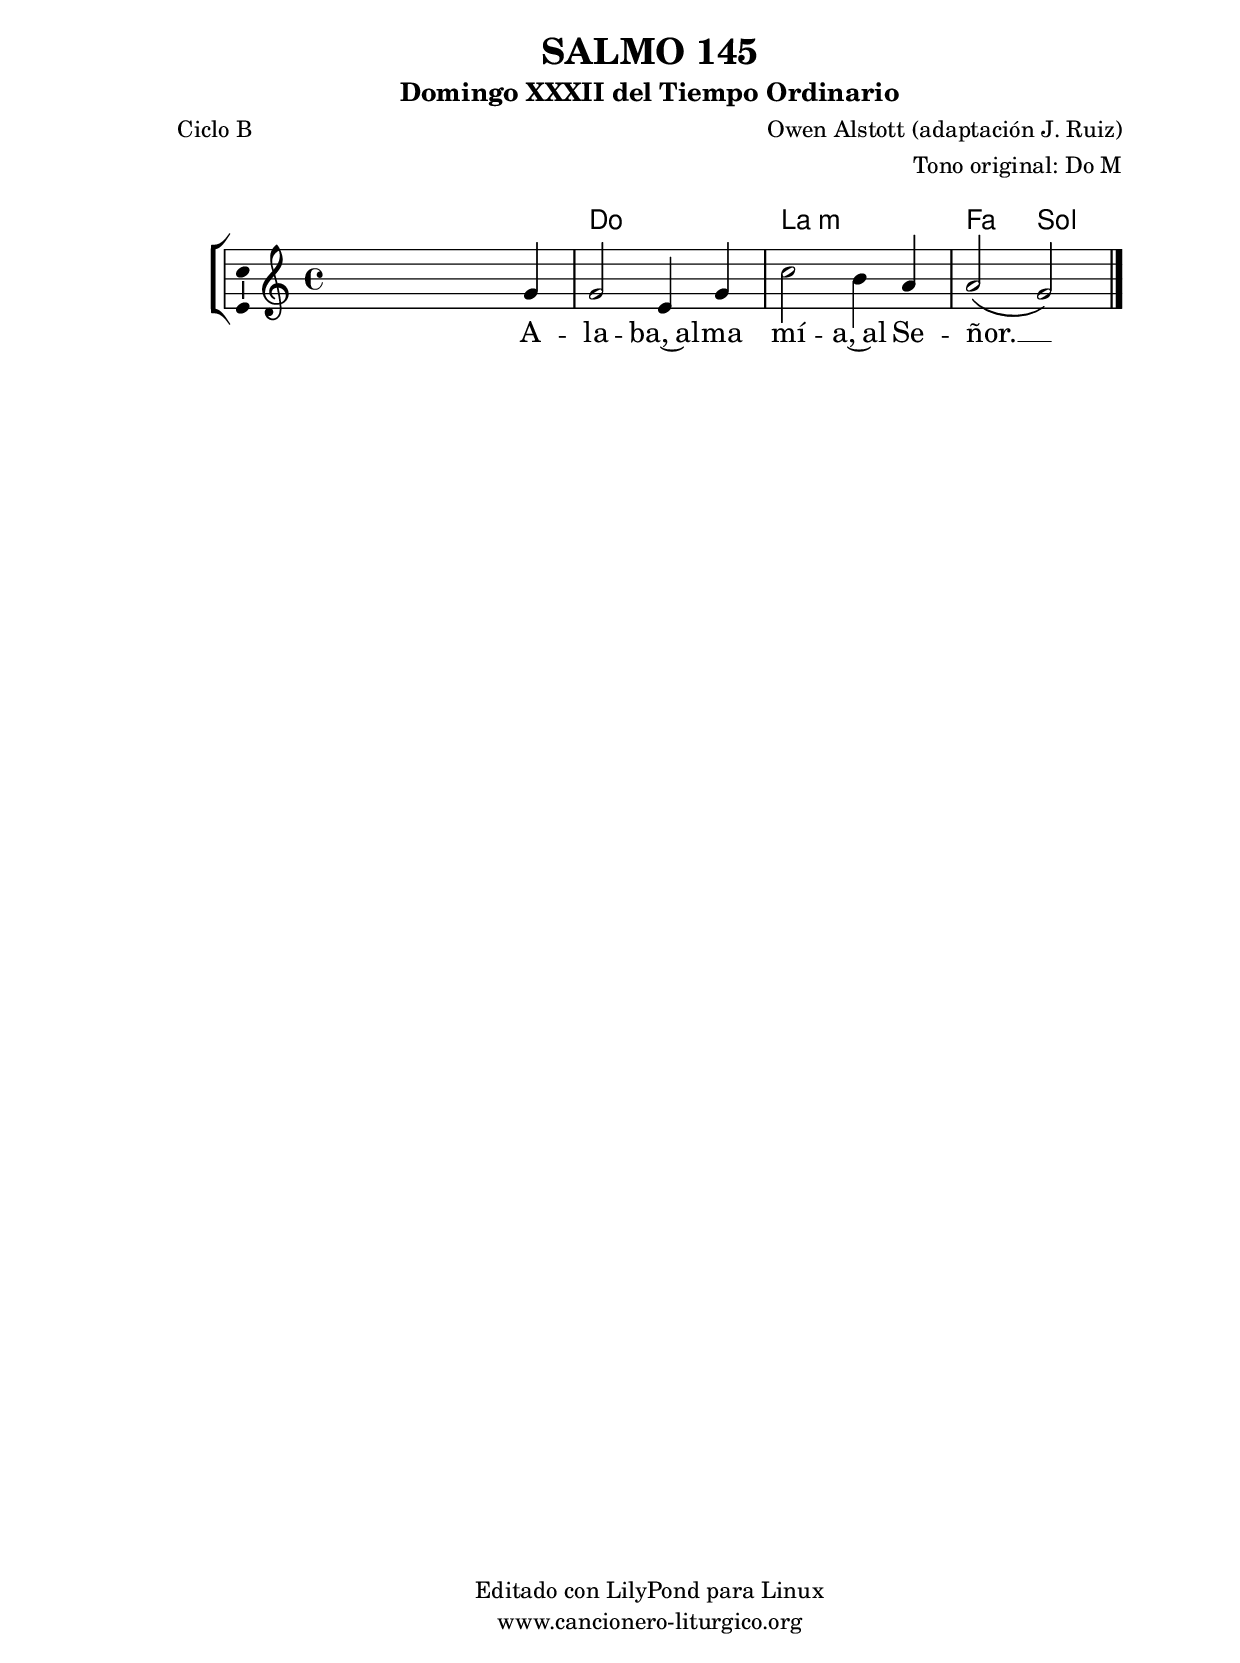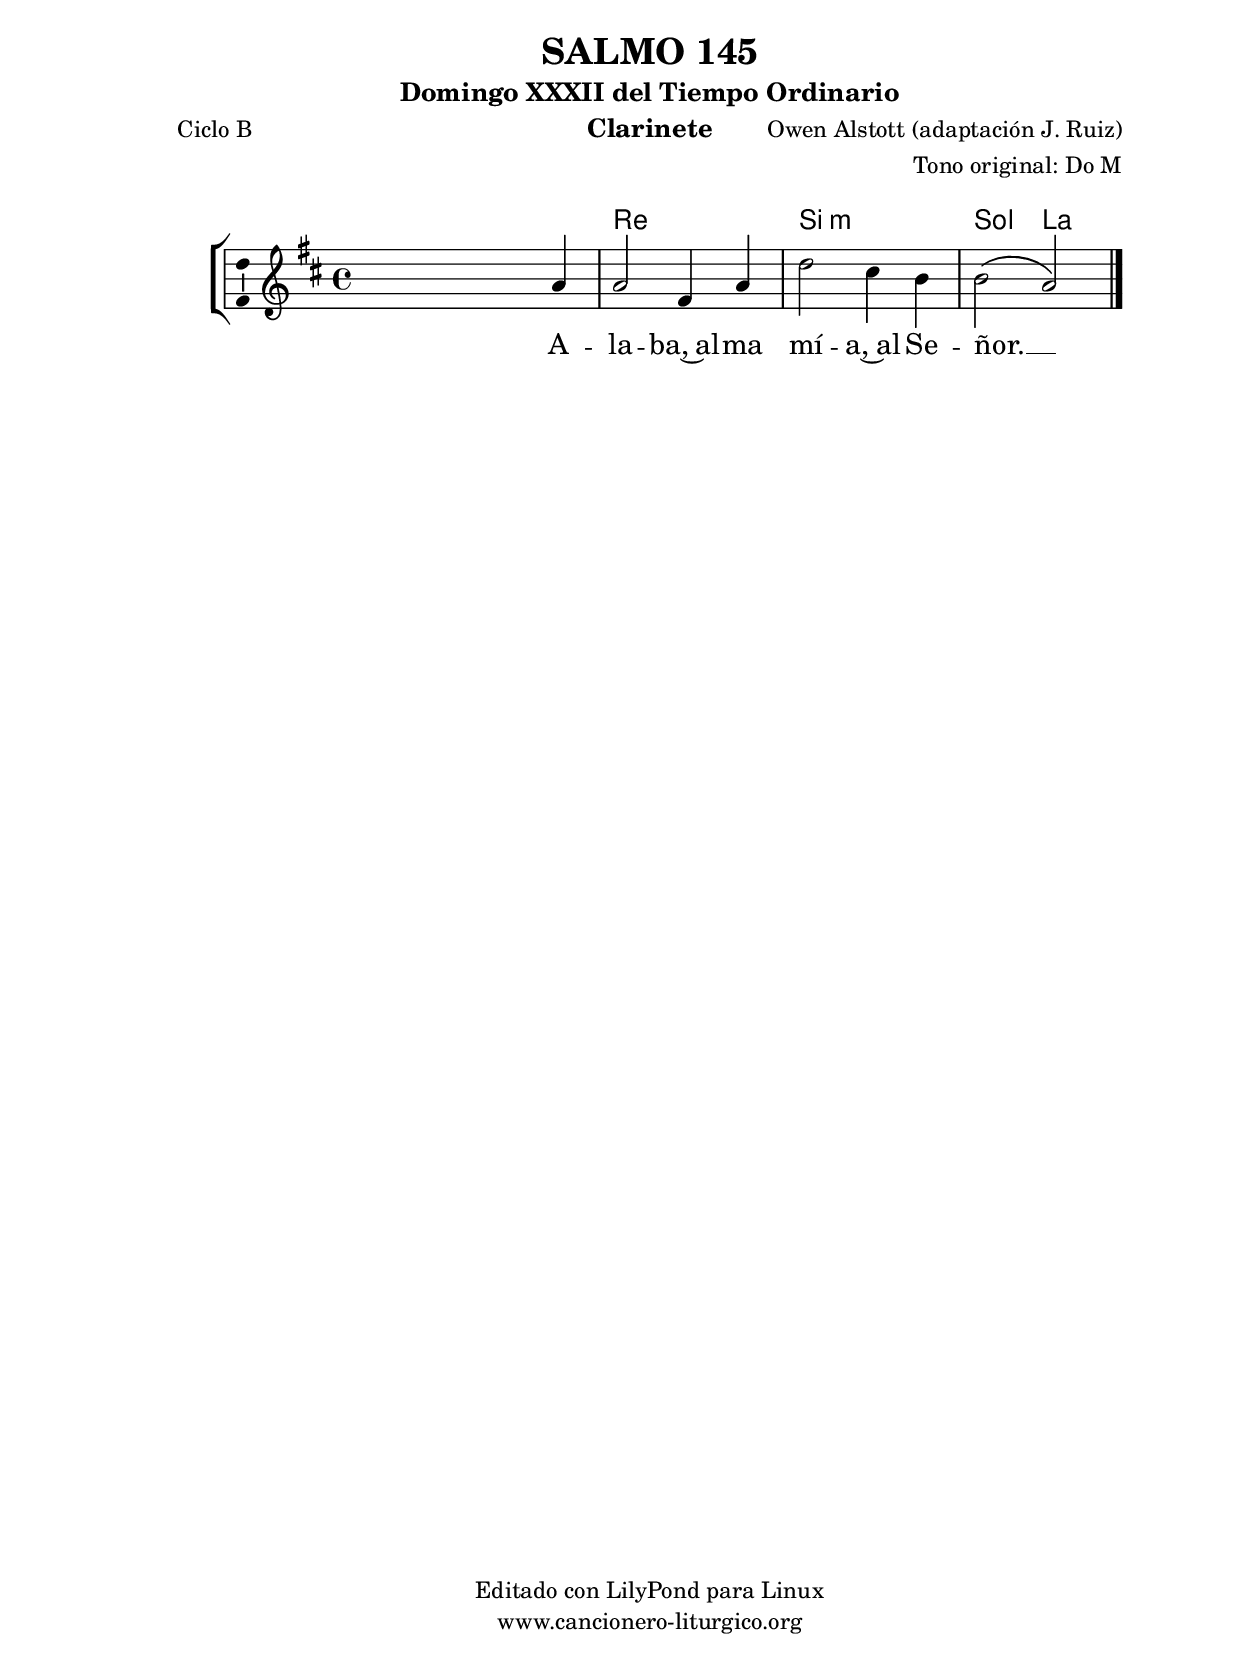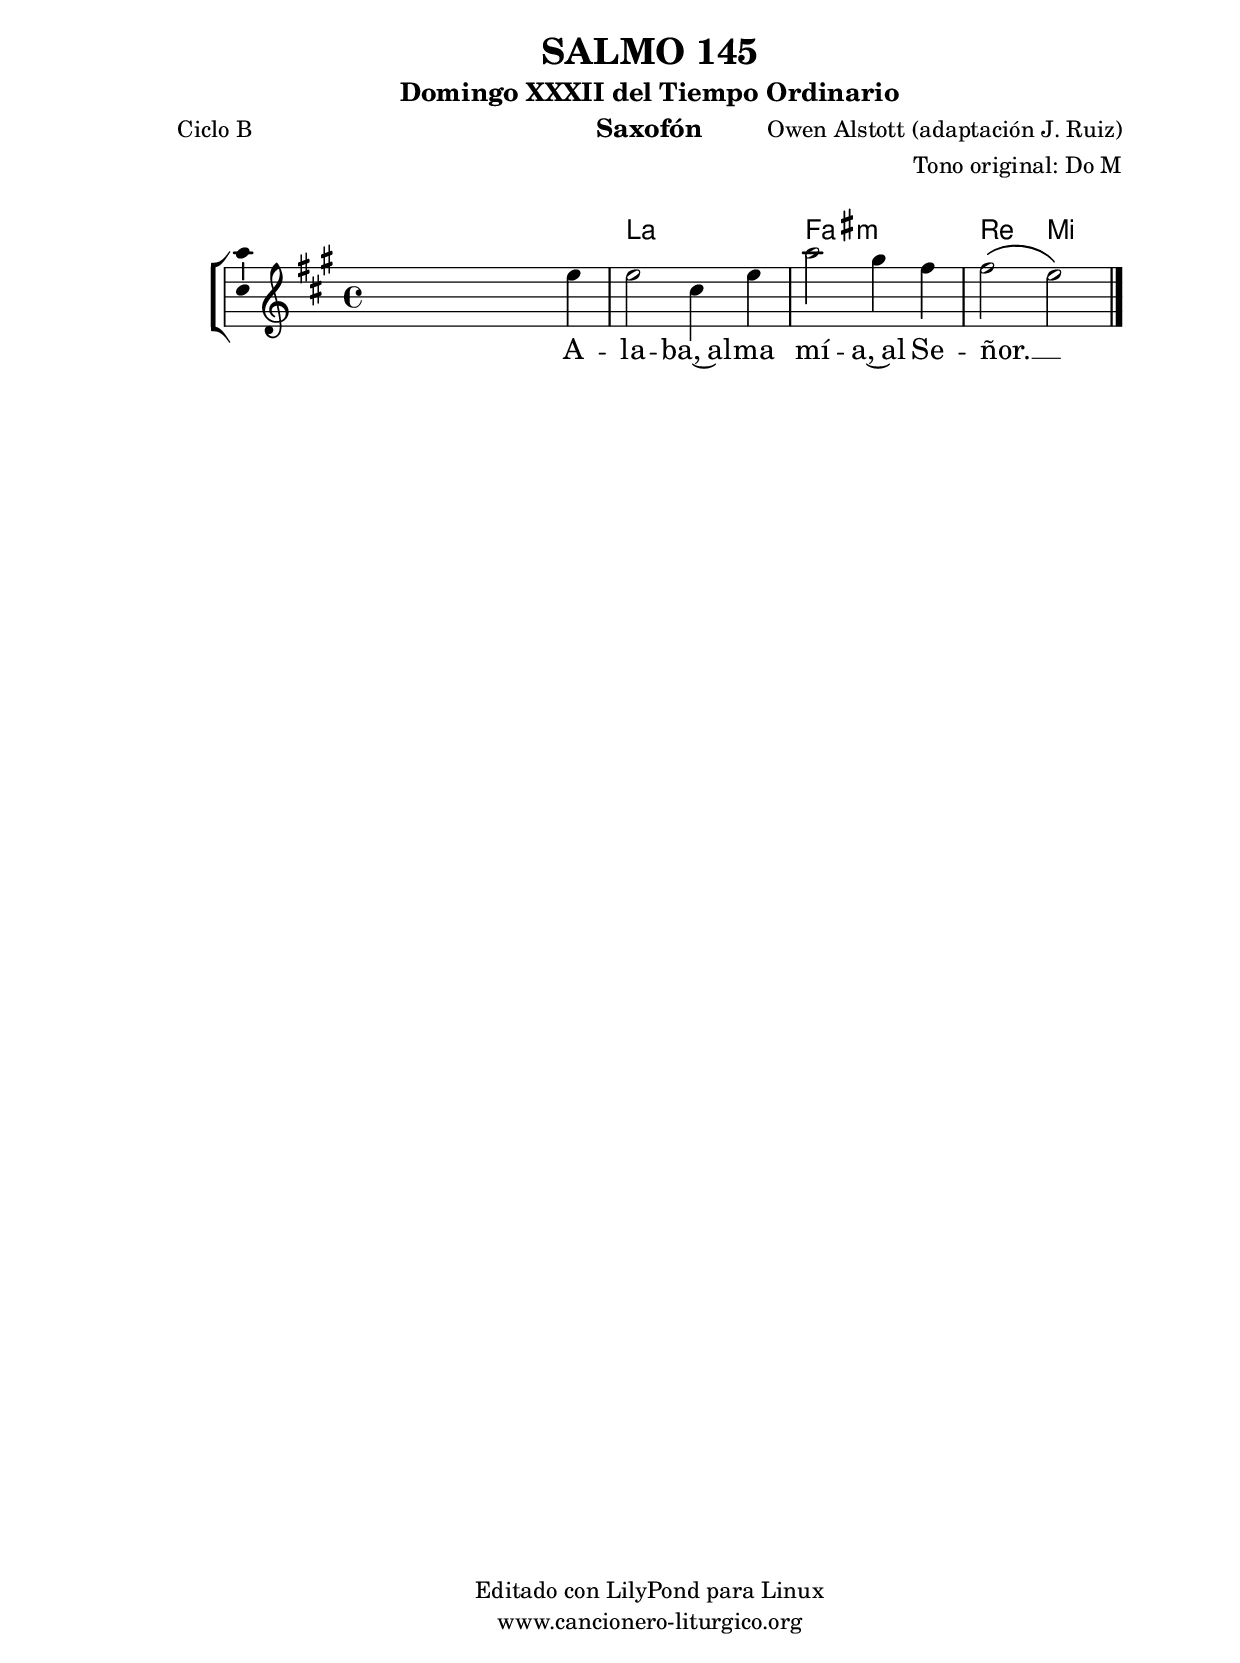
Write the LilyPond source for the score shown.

%
%para convertir .midi en .wav:
%timidity filename.midi -Ow -o finename.wav
%
%
%Para convertir de .wav a .mp3:
%lame -h -m j filename.wav
%
%
%para escuchar el midi:
%timidity nombrefichero.midi
%


%versión de lilypond para la que se ha escrito esta partitura:
\version "2.16.0"

	%Tamaño papel
	#(set-default-paper-size "a4")
	%Tamaño partitura
	#(set-global-staff-size 20)
	%No responde al pulsar sobre una nota
	#(ly:set-option 'point-and-click #f)

%parámetros del encabezamiento:
\header {
	title = "SALMO 145"
	subtitle = "Domingo XXXII del Tiempo Ordinario"
	composer = "Owen Alstott (adaptación J. Ruiz)"
	poet = "Ciclo B"
	meter = ""
	arranger = "Tono original: Do M"
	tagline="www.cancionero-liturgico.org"
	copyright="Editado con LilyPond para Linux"
	tiempo = "Ordinario"
	usos = "Salmo"
	letra = "Alaba, alma mía, al Señor."
	}

%parámetros asociados al papel:
\paper  {
	oddHeaderMarkup = \markup {\fill-line { \on-the-fly #not-first-page \fromproperty #'header:title \on-the-fly #not-first-page \fromproperty #'header:composer }}
	evenHeaderMarkup = \markup {\fill-line { \fromproperty #'header:composer \fromproperty #'header:title }}
	#(set-paper-size "a4")
	print-page-number = ##f
	first-page-number = 1
	print-first-page-number = ##f
%	head-separation = 3.0 \cm
	top-margin = 2.0 \cm
	bottom-margin = 0.5\cm
%%%	bottom-margin = -1.0\cm
	left-margin = 3.0 \cm
	line-width = 16.0 \cm 
	indent = 8\mm
	interscoreline = 2.\mm
	between-system-space = 15\mm
%	para que las partituras no llenen la hoja:
	ragged-bottom = ##t
%	idem para la última hoja:
	ragged-last-bottom = ##f
%	para que las partituras llenen el ancho del papel:
	ragged-last = ##f
	after-title-space = 2.5 \cm
%page-count=1
%system-count=8

	%Flexible Vertical Spacing
%	markup-markup-spacing =
%	#'((basic-distance . 15) (minimum-distance . 15) (padding . 3))
	markup-system-spacing =
	#'((basic-distance . 15) (minimum-distance . 15) (padding . 3))
	system-system-spacing =
	#'((basic-distance . 15) (minimum-distance . 15) (padding . 3))
	score-system-spacing =
	#'((basic-distance . 15) (minimum-distance . 15) (padding . 5))
%	top-system-spacing = % header
%	#'((basic-distance . 8) (minimum-distance . 0) (padding . 3))
%	top-markup-spacing =
%	#'((basic-distance . 20) (minimum-distance . 20) (padding . 3))
	last-bottom-spacing = % footer
	#'((basic-distance . 5) (minimum-distance . 5) (padding . 3))
%	score-markup-spacing =
%	#'((basic-distance . 16) (minimum-distance . 13) (padding . 3))

	}


%parámetros que afectan a toda la partitura:
global =  {
	%clave de sol (G):
	\clef G
	%armadura:
%	\transpose e f
	\key c \major
	\tempo 4=100
	\set Score.tempoHideNote = ##t
	}


acordes = {
	\italianChords
	\chordmode {
%	\transpose e f
{

s1 c1 a:m f2 g

	}
	}
}

melodia = 
%	\transpose e f
{
	\relative c''{

\time 4/4

s2. g4
g2 e4 g
c2 b4 a
a2 \(g\)

	\bar "|."
	}
	}


texto = \lyricmode {
A -- la -- ba,~al -- ma mí -- a,~al Se -- ñor. __ _
	}


acordesStaff = \context ChordNames = acordesStaff <<
	\set chordChanges = ##t
	\acordes
	>>


vozStaff = \context Voice = vozStaff
\with {\consists "Ambitus_engraver"}
<<
%	\set Staff.instrumentName = ""
%	\set Staff.shortInstrumentName = ""
%	\set Staff.midiInstrument = #"clarinet"
%	\set Staff.midiInstrument = #"cello"
%	\set Staff.midiInstrument = #"flute"
	\set Staff.midiInstrument = #"electric guitar (jazz)"
%	\set Staff.midiInstrument = #"english horn"
%	\set Staff.midiInstrument = #"violin"
%	\set Staff.midiInstrument = #"glockenspiel"
	\set Staff.midiMinimumVolume = #0.7
	\set Staff.midiMaximumVolume = #0.9
	\global
	\melodia
	>>


textoStaff = \context Lyrics = textoStaff <<
	\lyricsto vozStaff \texto
	>>

\book {
	\score {
		\context ChoirStaff {
			\override StaffGroup.SystemStartBracket #'collapse-height = #1
			\override Score.SystemStartBar #'collapse-height = #1
			<<
			\acordesStaff
			\vozStaff
			\textoStaff
			>>
			}
		\layout {
	    		\context {
				\Lyrics
				\override LyricText #'font-size = #2
				}
	   		 \context {
				\Score
				%fontSize = #3
				\override StaffSymbol #'staff-space = #(magstep +3)
				%\override Beam #'thickness = #0.55
				%\override SpacingSpanner #'spacing-increment = #1.0
				%\override Slur #'height-limit = #1.5
				}
			}
		}
	\score {
		\unfoldRepeats
		\context ChoirStaff {
			<<
			\acordesStaff
			\vozStaff
			>>
			}
		\midi {
	  		\context {
	  			\Score
				tempoWholesPerMinute = #(ly:make-moment 70 4)
				}
			}
		}
	}

%Partitura para clarinete
#(define output-suffix "C")
\book {
	\header{
		instrument = "Clarinete"
		}
	\score {
		\context ChoirStaff {
			\override StaffGroup.SystemStartBracket #'collapse-height = #1
			\override Score.SystemStartBar #'collapse-height = #1
\transpose c d
			<<
			\acordesStaff
			\vozStaff
			\textoStaff
			>>
			}
		\layout {
	    		\context {
				\Lyrics
				\override LyricText #'font-size = #2
				}
	   		 \context {
				\Score
				%fontSize = #3
				\override StaffSymbol #'staff-space = #(magstep +3)
				%\override Beam #'thickness = #0.55
				%\override SpacingSpanner #'spacing-increment = #1.0
				%\override Slur #'height-limit = #1.5
				}
			}
		}
	}

%Partitura para saxofón
#(define output-suffix "S")
\book {
	\header{
		instrument = "Saxofón"
		}
	\score {
		\context ChoirStaff {
			\override StaffGroup.SystemStartBracket #'collapse-height = #1
			\override Score.SystemStartBar #'collapse-height = #1
\transpose c a
			<<
			\acordesStaff
			\vozStaff
			\textoStaff
			>>
			}
		\layout {
	    		\context {
				\Lyrics
				\override LyricText #'font-size = #2
				}
	   		 \context {
				\Score
				%fontSize = #3
				\override StaffSymbol #'staff-space = #(magstep +3)
				%\override Beam #'thickness = #0.55
				%\override SpacingSpanner #'spacing-increment = #1.0
				%\override Slur #'height-limit = #1.5
				}
			}
		}
	}

